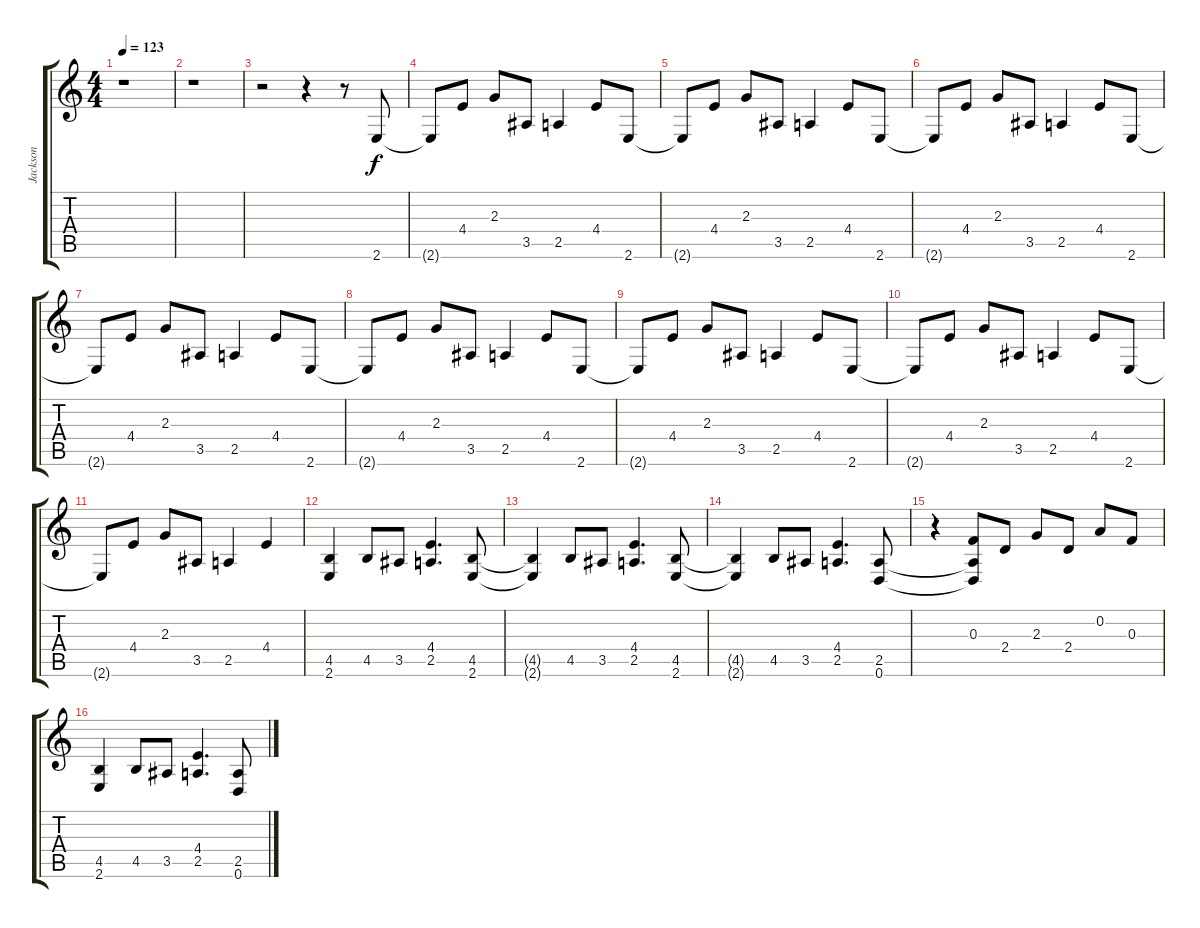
\track ("Jackson" "Jackson") {instrument overdrivenguitar}
\staff {score tabs}
\tuning (D4 A3 F3 C3 G2 D2) {hide}
\ts (4 4)
\tempo 123
\clef g2
\ks c
r.1{dy f} |
r.1 |
r.2 r.4 r.8 2.6.8{instrument electricguitarclean} |
2.6{t}.8 4.4.8 2.3.8 3.5.8 2.5.4 4.4.8 2.6.8 |
2.6{t}.8 4.4.8 2.3.8 3.5.8 2.5.4 4.4.8 2.6.8 |
2.6{t}.8 4.4.8 2.3.8 3.5.8 2.5.4 4.4.8 2.6.8 |
2.6{t}.8 4.4.8 2.3.8 3.5.8 2.5.4 4.4.8 2.6.8 |
2.6{t}.8 4.4.8 2.3.8 3.5.8 2.5.4 4.4.8 2.6.8 |
2.6{t}.8 4.4.8 2.3.8 3.5.8 2.5.4 4.4.8 2.6.8 |
2.6{t}.8 4.4.8 2.3.8 3.5.8 2.5.4 4.4.8 2.6.8 |
2.6{t}.8 4.4.8 2.3.8 3.5.8 2.5.4 4.4.4 |
(4.5 2.6).4{instrument overdrivenguitar} 4.5.8 3.5.8 (4.4 2.5).4{d} (4.5 2.6).8 |
(4.5{t} 2.6{t}).4 4.5.8 3.5.8 (4.4 2.5).4{d} (4.5 2.6).8 |
(4.5{t} 2.6{t}).4 4.5.8 3.5.8 (4.4 2.5).4{d} (2.5 0.6).8 |
r.4 (0.3 2.5{t} 0.6{t}).8 2.4.8 2.3.8 2.4.8 0.2.8 0.3.8 |
(4.5 2.6).4 4.5.8 3.5.8 (4.4 2.5).4{d} (2.5 0.6).8
